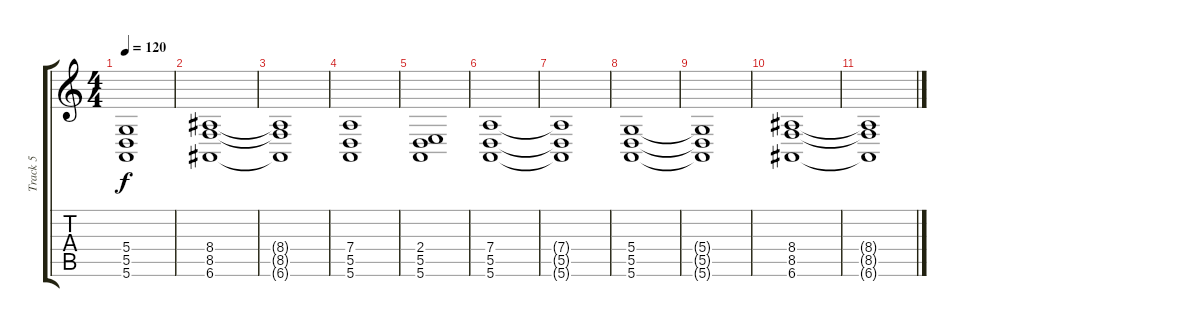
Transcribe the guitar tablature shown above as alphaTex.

\track ("Track 5" "Track 5") {instrument lead8bassandlead}
\staff {score tabs}
\tuning (E4 B3 G3 D3 A2 E2) {hide}
\ts (4 4)
\tempo 120
\clef g2
\ks c
(5.4{t} 5.5{t} 5.6{t}).1{dy f} |
(8.4 8.5 6.6).1 |
(8.4{t} 8.5{t} 6.6{t}).1 |
(7.4 5.5 5.6).1 |
(2.4 5.5 5.6).1 |
(7.4 5.5 5.6).1 |
(7.4{t} 5.5{t} 5.6{t}).1 |
(5.4 5.5 5.6).1 |
(5.4{t} 5.5{t} 5.6{t}).1 |
(8.4 8.5 6.6).1 |
(8.4{t} 8.5{t} 6.6{t}).1
